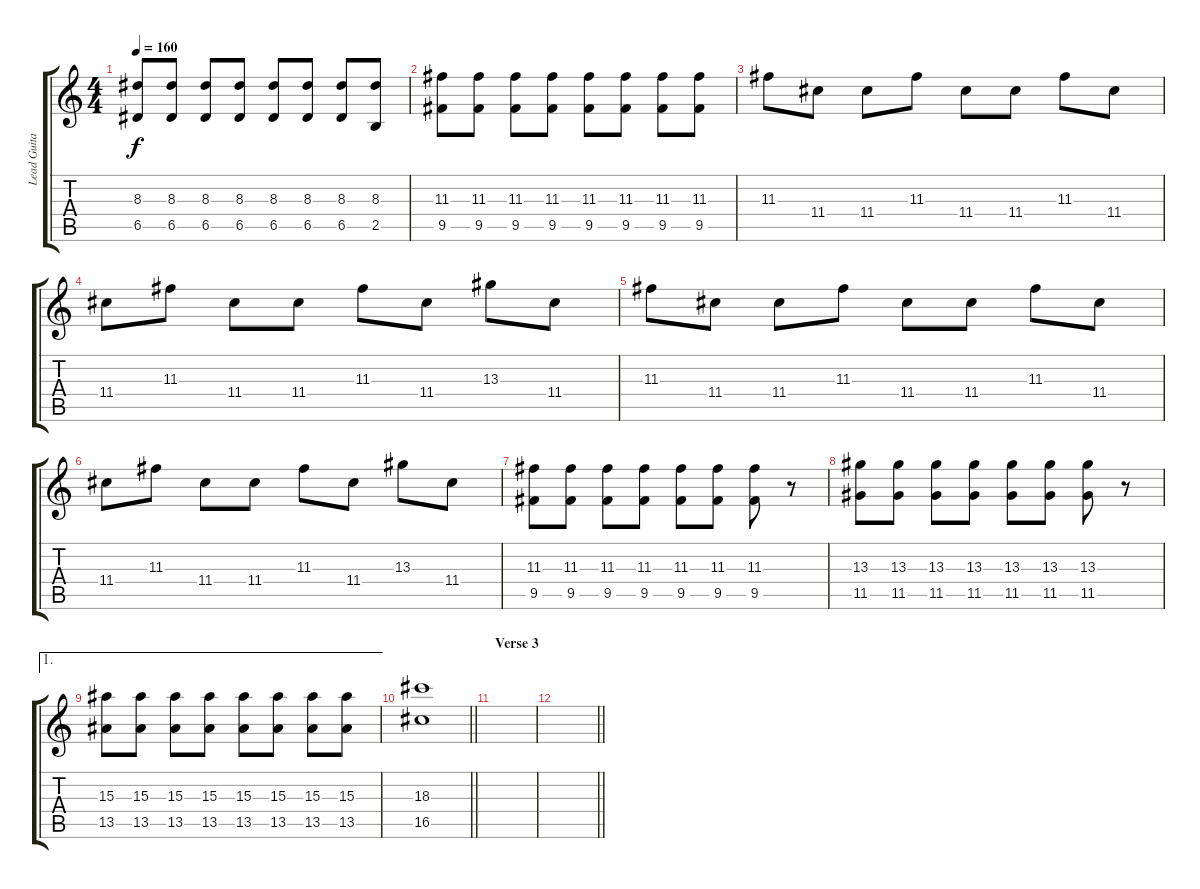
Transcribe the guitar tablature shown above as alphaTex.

\track ("Lead Guitar" "Lead Guita") {instrument distortionguitar}
\staff {score tabs}
\tuning (E4 B3 G3 D3 A2 E2) {hide}
\ts (4 4)
\tempo 160
\clef g2
\ks c
(8.3 6.5).8{dy f} (8.3 6.5).8 (8.3 6.5).8 (8.3 6.5).8 (8.3 6.5).8 (8.3 6.5).8 (8.3 6.5).8 (8.3 2.5).8 |
(11.3 9.5).8 (11.3 9.5).8 (11.3 9.5).8 (11.3 9.5).8 (11.3 9.5).8 (11.3 9.5).8 (11.3 9.5).8 (11.3 9.5).8 |
11.3.8 11.4.8 11.4.8 11.3.8 11.4.8 11.4.8 11.3.8 11.4.8 |
11.4.8 11.3.8 11.4.8 11.4.8 11.3.8 11.4.8 13.3.8 11.4.8 |
11.3.8 11.4.8 11.4.8 11.3.8 11.4.8 11.4.8 11.3.8 11.4.8 |
11.4.8 11.3.8 11.4.8 11.4.8 11.3.8 11.4.8 13.3.8 11.4.8 |
(11.3 9.5).8 (11.3 9.5).8 (11.3 9.5).8 (11.3 9.5).8 (11.3 9.5).8 (11.3 9.5).8 (11.3 9.5).8 r.8 |
(13.3 11.5).8 (13.3 11.5).8 (13.3 11.5).8 (13.3 11.5).8 (13.3 11.5).8 (13.3 11.5).8 (13.3 11.5).8 r.8 |
\ae 1
(15.3 13.5).8 (15.3 13.5).8 (15.3 13.5).8 (15.3 13.5).8 (15.3 13.5).8 (15.3 13.5).8 (15.3 13.5).8 (15.3 13.5).8 |
\barLineRight lightlight
(18.3 16.5).1 |
\section ("" "Verse 3")
|
\barLineRight lightlight
